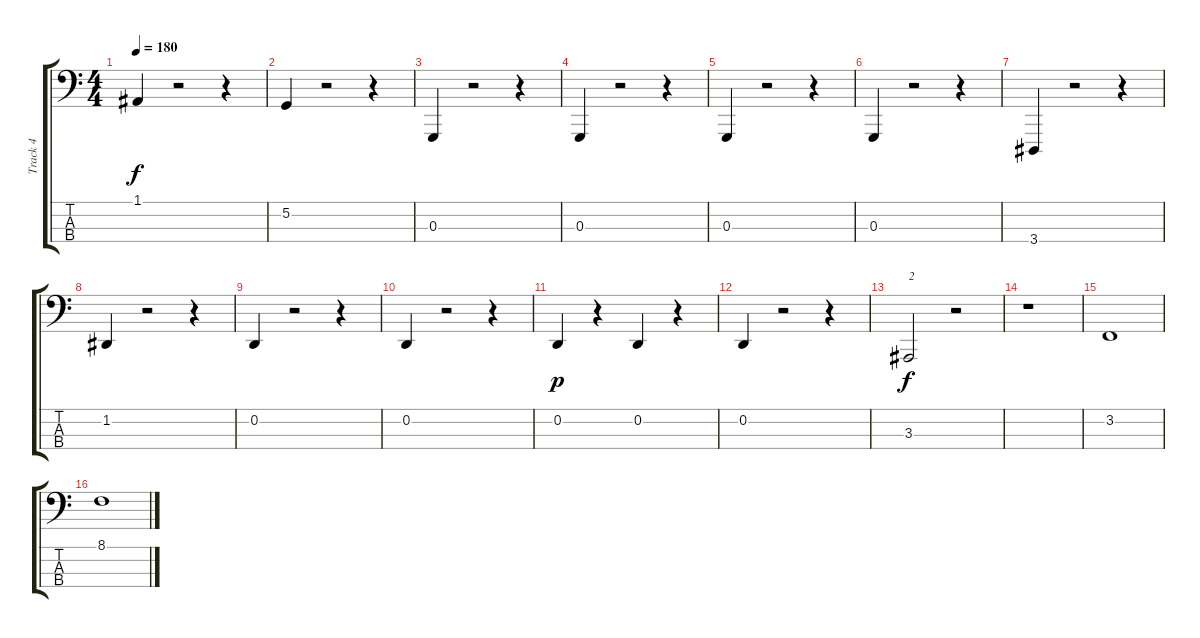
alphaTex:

\track ("Track 4" "Track 4") {instrument cello}
\staff {score tabs}
\tuning (A2 D2 G1 C1) {hide}
\ts (4 4)
\tempo 180
\clef f4
\ks c
1.1.4{dy f} r.2 r.4 |
5.2.4 r.2 r.4 |
0.3.4 r.2 r.4 |
0.3.4 r.2 r.4 |
0.3.4 r.2 r.4 |
0.3.4 r.2 r.4 |
3.4.4 r.2 r.4 |
1.2.4 r.2 r.4 |
0.2.4 r.2 r.4 |
0.2.4 r.2 r.4 |
0.2.4{dy p} r.4 0.2.4 r.4 |
0.2.4 r.2 r.4 |
3.3.2{txt "2" dy f} r.2 |
r.1 |
3.2.1 |
8.1.1
